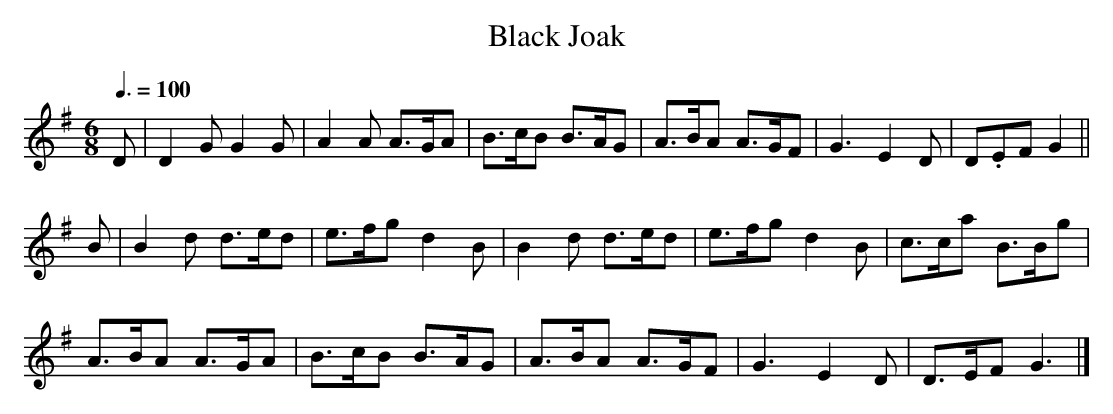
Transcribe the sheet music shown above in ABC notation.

X:1
T:Black Joak
M:6/8
L:1/8
Q:3/8=100
K:G
D|D2GG2G|A2A A>GA|B>cB B>AG|A>BA A>GF|G3E2D|D.EFG2||
B|B2d d>ed|e>fgd2B|B2d d>ed|e>fgd2B|c>ca B>Bg|
A>BA A>GA|B>cB B>AG|A>BA A>GF|G3E2D|D>EFG3|]
